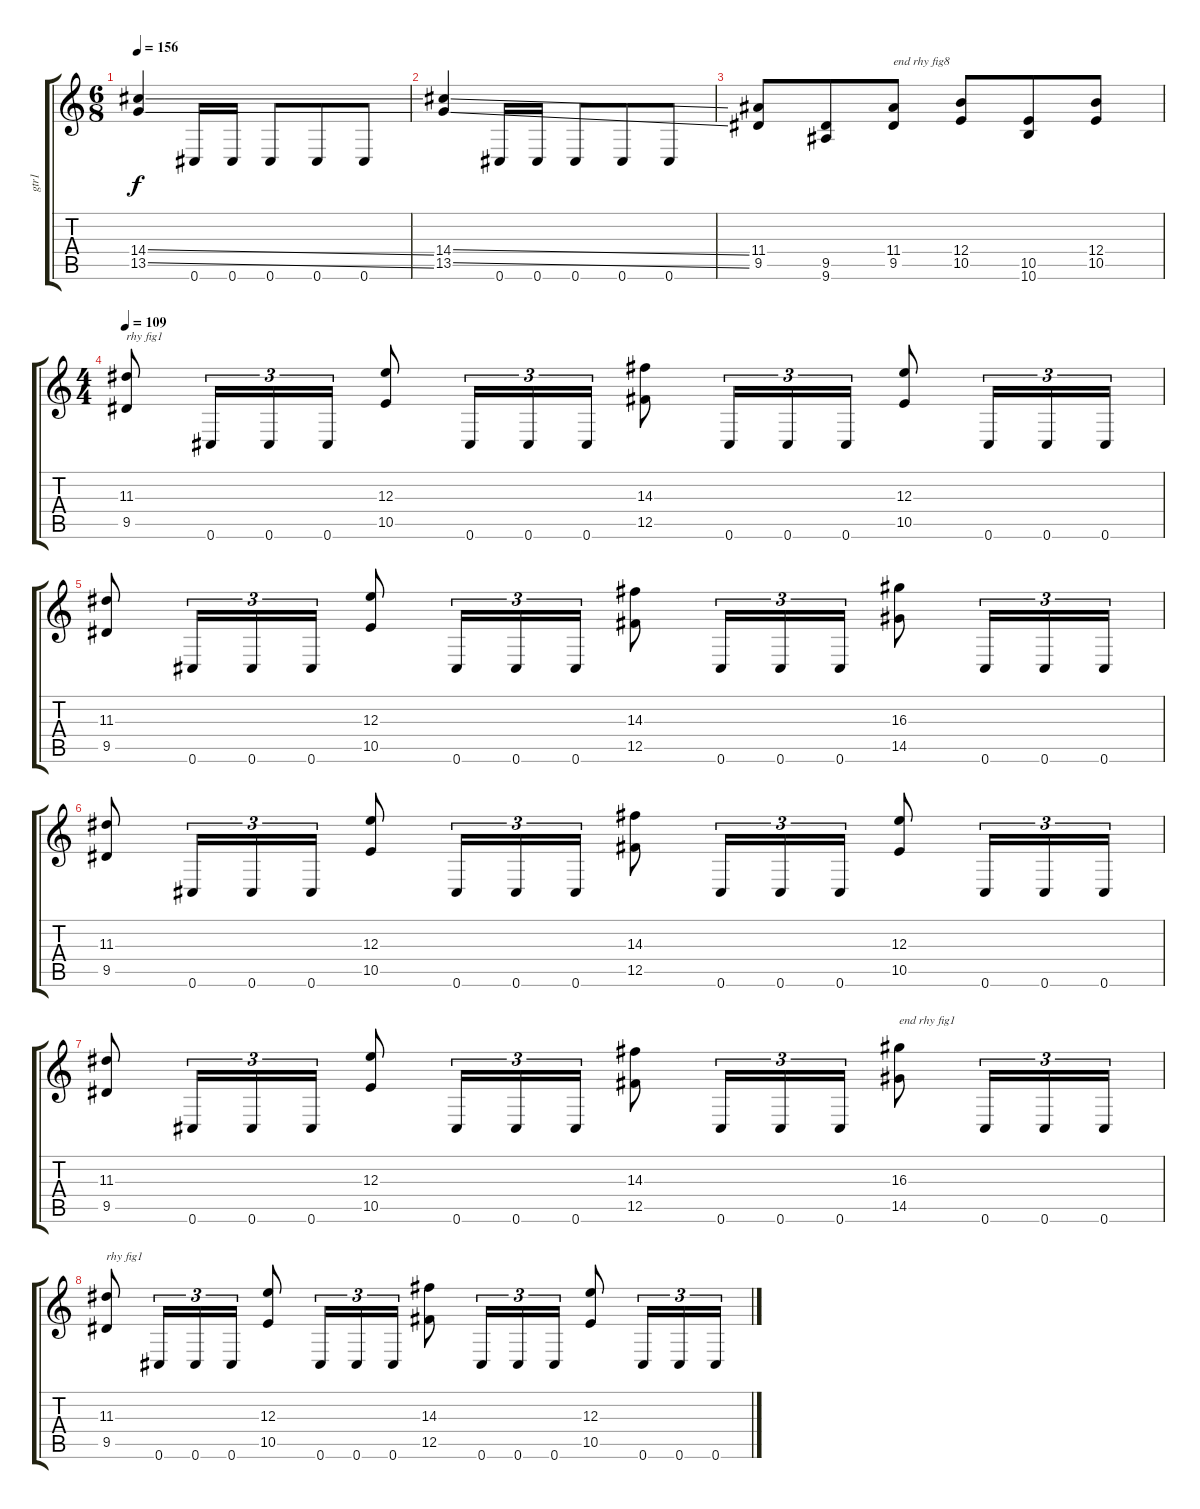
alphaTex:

\track ("gtr1" "gtr1") {instrument distortionguitar}
\staff {score tabs}
\tuning (Db4 Ab3 E3 B2 Gb2 Db2) {hide}
\ts (6 8)
\tempo 156
\clef g2
\ks c
(14.4{ss} 13.5{ss}).4{dy f} 0.6.16 0.6.16 0.6.8 0.6.8 0.6.8 |
(14.4{ss} 13.5{ss}).4 0.6.16 0.6.16 0.6.8 0.6.8 0.6.8 |
(11.4 9.5).8 (9.5 9.6).8 (11.4 9.5).8{txt "end rhy fig8"} (12.4 10.5).8 (10.5 10.6).8 (12.4 10.5).8 |
\ts (4 4)
\tempo 109
(11.3 9.5).8{txt "rhy fig1"} 0.6.16{tu (3 2)} 0.6.16{tu (3 2)} 0.6.16{tu (3 2)} (12.3 10.5).8 0.6.16{tu (3 2)} 0.6.16{tu (3 2)} 0.6.16{tu (3 2)} (14.3 12.5).8 0.6.16{tu (3 2)} 0.6.16{tu (3 2)} 0.6.16{tu (3 2)} (12.3 10.5).8 0.6.16{tu (3 2)} 0.6.16{tu (3 2)} 0.6.16{tu (3 2)} |
(11.3 9.5).8 0.6.16{tu (3 2)} 0.6.16{tu (3 2)} 0.6.16{tu (3 2)} (12.3 10.5).8 0.6.16{tu (3 2)} 0.6.16{tu (3 2)} 0.6.16{tu (3 2)} (14.3 12.5).8 0.6.16{tu (3 2)} 0.6.16{tu (3 2)} 0.6.16{tu (3 2)} (16.3 14.5).8 0.6.16{tu (3 2)} 0.6.16{tu (3 2)} 0.6.16{tu (3 2)} |
(11.3 9.5).8 0.6.16{tu (3 2)} 0.6.16{tu (3 2)} 0.6.16{tu (3 2)} (12.3 10.5).8 0.6.16{tu (3 2)} 0.6.16{tu (3 2)} 0.6.16{tu (3 2)} (14.3 12.5).8 0.6.16{tu (3 2)} 0.6.16{tu (3 2)} 0.6.16{tu (3 2)} (12.3 10.5).8 0.6.16{tu (3 2)} 0.6.16{tu (3 2)} 0.6.16{tu (3 2)} |
(11.3 9.5).8 0.6.16{tu (3 2)} 0.6.16{tu (3 2)} 0.6.16{tu (3 2)} (12.3 10.5).8 0.6.16{tu (3 2)} 0.6.16{tu (3 2)} 0.6.16{tu (3 2)} (14.3 12.5).8 0.6.16{tu (3 2)} 0.6.16{tu (3 2)} 0.6.16{tu (3 2)} (16.3 14.5).8{txt "end rhy fig1"} 0.6.16{tu (3 2)} 0.6.16{tu (3 2)} 0.6.16{tu (3 2)} |
(11.3 9.5).8{txt "rhy fig1"} 0.6.16{tu (3 2)} 0.6.16{tu (3 2)} 0.6.16{tu (3 2)} (12.3 10.5).8 0.6.16{tu (3 2)} 0.6.16{tu (3 2)} 0.6.16{tu (3 2)} (14.3 12.5).8 0.6.16{tu (3 2)} 0.6.16{tu (3 2)} 0.6.16{tu (3 2)} (12.3 10.5).8 0.6.16{tu (3 2)} 0.6.16{tu (3 2)} 0.6.16{tu (3 2)}
